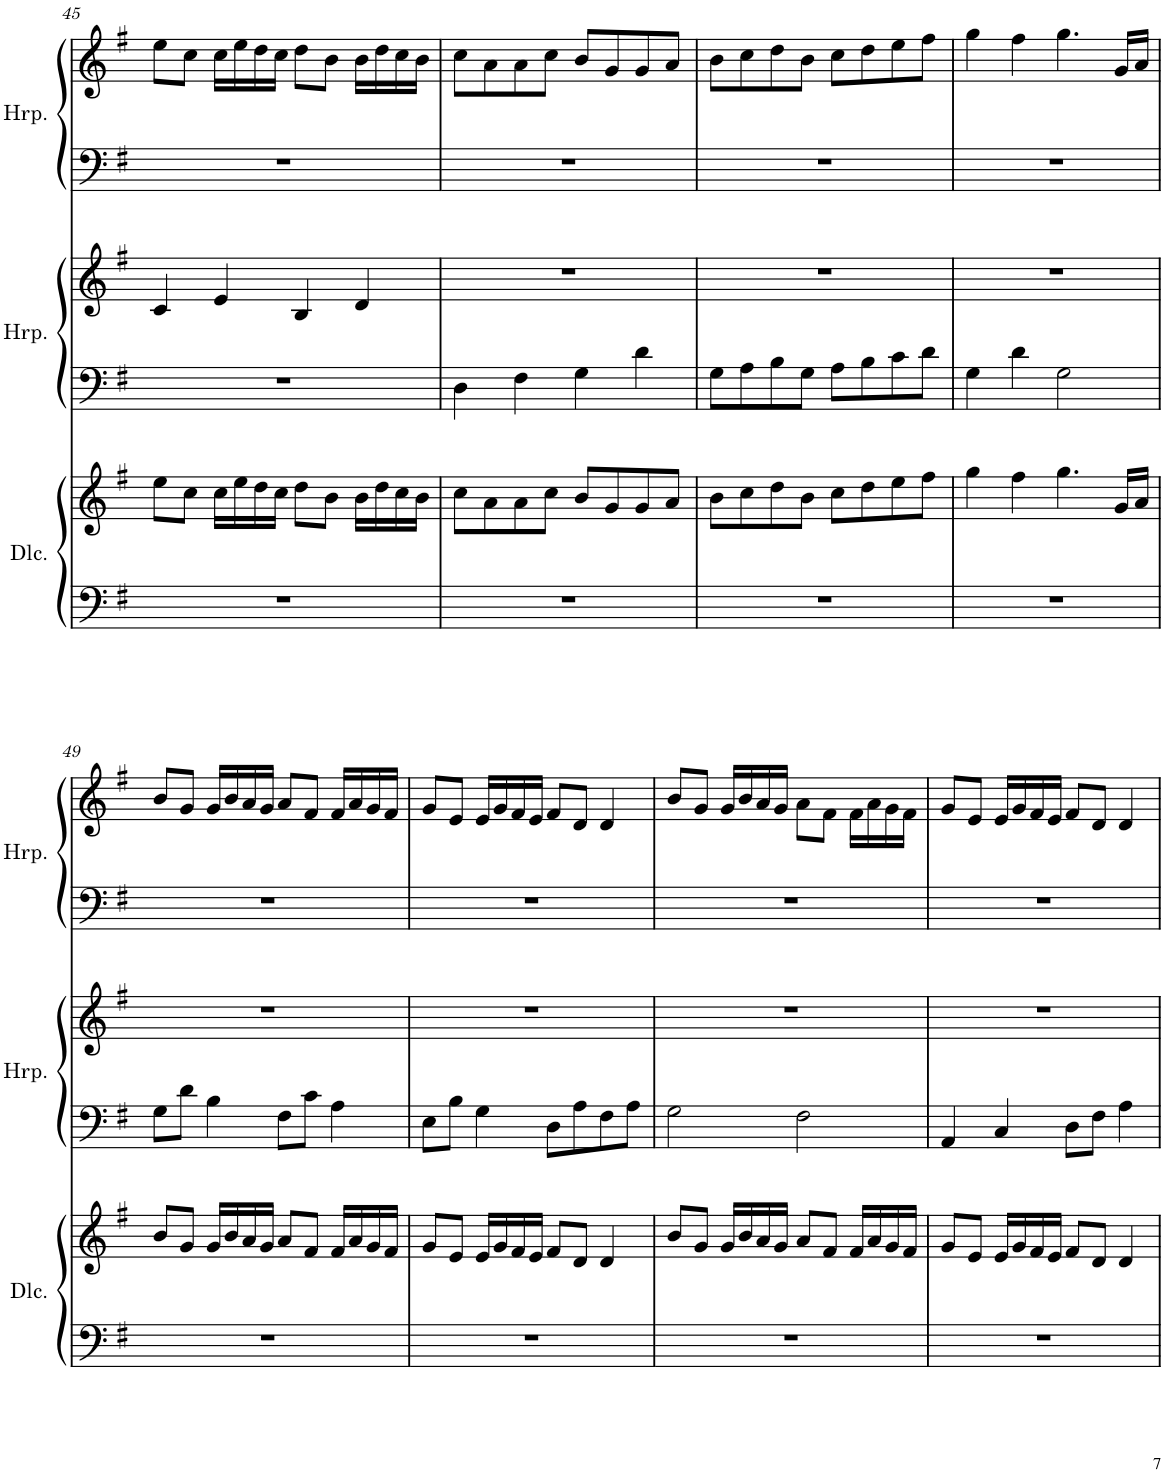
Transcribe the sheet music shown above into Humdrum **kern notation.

**kern	**kern	**kern	**kern	**kern	**kern
*part3	*part3	*part2	*part2	*part1	*part1
*staff6	*staff5	*staff4	*staff3	*staff2	*staff1
*I"Dulcimer	*	*I"Harp	*	*I"Harp	*
*I'Dlc.	*	*I'Hrp.	*	*I'Hrp.	*
!!LO:PB:g=z
*clefF4	*clefG2	*clefF4	*clefG2	*clefF4	*clefG2
*k[f#]	*k[f#]	*k[f#]	*k[f#]	*k[f#]	*k[f#]
*M4/4	*M4/4	*M4/4	*M4/4	*M4/4	*M4/4
=45	=45	=45	=45	=45	=45
1r	8ee\L	1r	4c/	1r	8ee\L
.	8cc\J	.	.	.	8cc\J
.	16cc\LL	.	4e/	.	16cc\LL
.	16ee\	.	.	.	16ee\
.	16dd\	.	.	.	16dd\
.	16cc\JJ	.	.	.	16cc\JJ
.	8dd\L	.	4B/	.	8dd\L
.	8b\J	.	.	.	8b\J
.	16b\LL	.	4d/	.	16b\LL
.	16dd\	.	.	.	16dd\
.	16cc\	.	.	.	16cc\
.	16b\JJ	.	.	.	16b\JJ
=46	=46	=46	=46	=46	=46
1r	8cc\L	4D\	1r	1r	8cc\L
.	8a\	.	.	.	8a\
.	8a\	4F#\	.	.	8a\
.	8cc\J	.	.	.	8cc\J
.	8b/L	4G\	.	.	8b/L
.	8g/	.	.	.	8g/
.	8g/	4d\	.	.	8g/
.	8a/J	.	.	.	8a/J
=47	=47	=47	=47	=47	=47
1r	8b\L	8G\L	1r	1r	8b\L
.	8cc\	8A\	.	.	8cc\
.	8dd\	8B\	.	.	8dd\
.	8b\J	8G\J	.	.	8b\J
.	8cc\L	8A\L	.	.	8cc\L
.	8dd\	8B\	.	.	8dd\
.	8ee\	8c\	.	.	8ee\
.	8ff#\J	8d\J	.	.	8ff#\J
=48	=48	=48	=48	=48	=48
1r	4gg\	4G\	1r	1r	4gg\
.	4ff#\	4d\	.	.	4ff#\
.	4.gg\	2G\	.	.	4.gg\
.	16g/LL	.	.	.	16g/LL
.	16a/JJ	.	.	.	16a/JJ
!!LO:LB:g=z
=49	=49	=49	=49	=49	=49
1r	8b/L	8G\L	1r	1r	8b/L
.	8g/J	8d\J	.	.	8g/J
.	16g/LL	4B\	.	.	16g/LL
.	16b/	.	.	.	16b/
.	16a/	.	.	.	16a/
.	16g/JJ	.	.	.	16g/JJ
.	8a/L	8F#\L	.	.	8a/L
.	8f#/J	8c\J	.	.	8f#/J
.	16f#/LL	4A\	.	.	16f#/LL
.	16a/	.	.	.	16a/
.	16g/	.	.	.	16g/
.	16f#/JJ	.	.	.	16f#/JJ
=50	=50	=50	=50	=50	=50
1r	8g/L	8E\L	1r	1r	8g/L
.	8e/J	8B\J	.	.	8e/J
.	16e/LL	4G\	.	.	16e/LL
.	16g/	.	.	.	16g/
.	16f#/	.	.	.	16f#/
.	16e/JJ	.	.	.	16e/JJ
.	8f#/L	8D\L	.	.	8f#/L
.	8d/J	8A\	.	.	8d/J
.	4d/	8F#\	.	.	4d/
.	.	8A\J	.	.	.
=51	=51	=51	=51	=51	=51
1r	8b/L	2G\	1r	1r	8b/L
.	8g/J	.	.	.	8g/J
.	16g/LL	.	.	.	16g/LL
.	16b/	.	.	.	16b/
.	16a/	.	.	.	16a/
.	16g/JJ	.	.	.	16g/JJ
.	8a/L	2F#\	.	.	8a\L
.	8f#/J	.	.	.	8f#\J
.	16f#/LL	.	.	.	16f#\LL
.	16a/	.	.	.	16a\
.	16g/	.	.	.	16g\
.	16f#/JJ	.	.	.	16f#\JJ
=52	=52	=52	=52	=52	=52
1r	8g/L	4AA/	1r	1r	8g/L
.	8e/J	.	.	.	8e/J
.	16e/LL	4C/	.	.	16e/LL
.	16g/	.	.	.	16g/
.	16f#/	.	.	.	16f#/
.	16e/JJ	.	.	.	16e/JJ
.	8f#/L	8D\L	.	.	8f#/L
.	8d/J	8F#\J	.	.	8d/J
.	4d/	4A\	.	.	4d/
=	=	=	=	=	=
*-	*-	*-	*-	*-	*-
